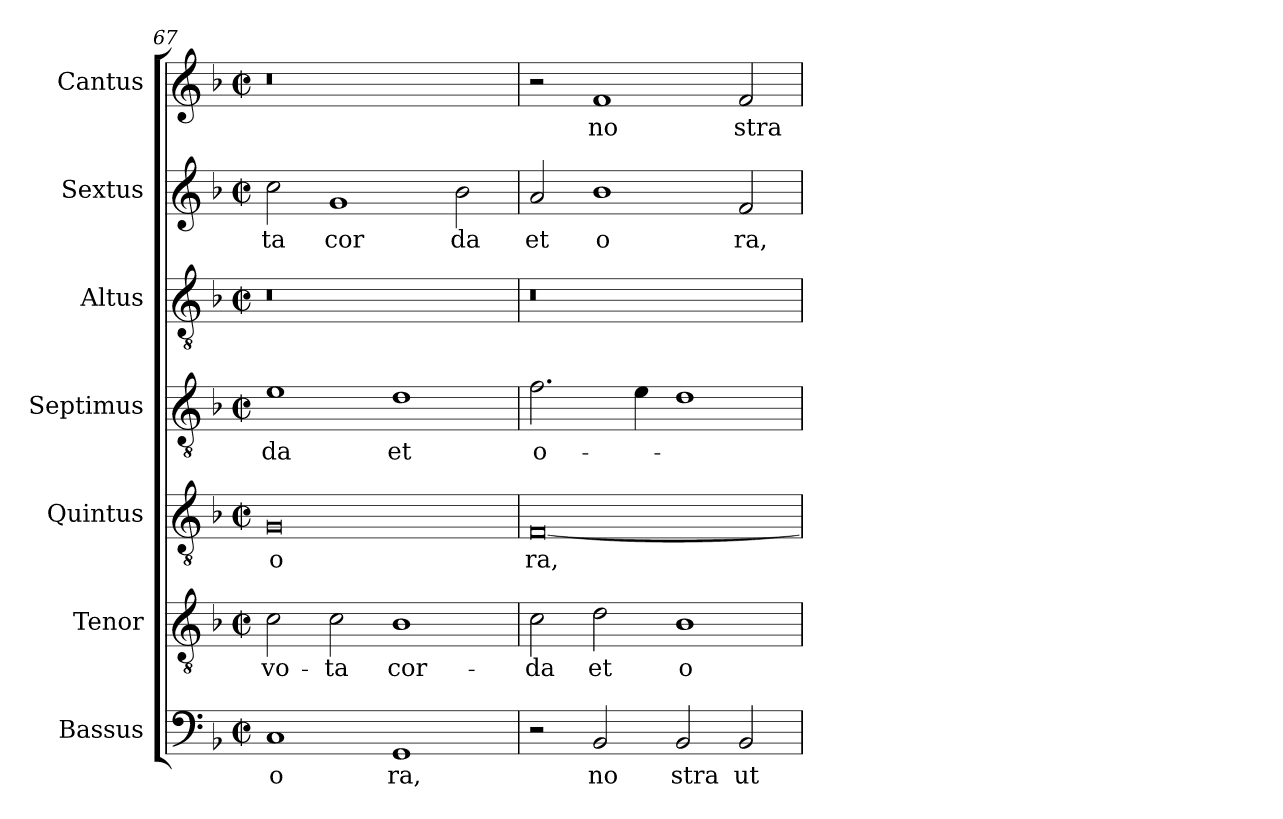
**kern	**text	**kern	**text	**kern	**text	**kern	**text	**kern	**kern	**text	**kern	**text
*part7	*part7	*part6	*part6	*part5	*part5	*part4	*part4	*part3	*part2	*part2	*part1	*part1
*staff7	*staff7	*staff6	*staff6	*staff5	*staff5	*staff4	*staff4	*staff3	*staff2	*staff2	*staff1	*staff1
*I"Bassus	*	*I"Tenor	*	*I"Quintus	*	*I"Septimus	*	*I"Altus	*I"Sextus	*	*I"Cantus	*
*clefF4	*	*clefGv2	*	*clefGv2	*	*clefGv2	*	*clefGv2	*clefG2	*	*clefG2	*
*k[b-]	*	*k[b-]	*	*k[b-]	*	*k[b-]	*	*k[b-]	*k[b-]	*	*k[b-]	*
*F:	*	*F:	*	*F:	*	*F:	*	*F:	*F:	*	*F:	*
*M2/2	*	*M2/2	*	*M2/2	*	*M2/2	*	*M2/2	*M2/2	*	*M2/2	*
*met(c|)	*	*met(c|)	*	*met(c|)	*	*met(c|)	*	*met(c|)	*met(c|)	*	*met(c|)	*
=67	=67	=67	=67	=67	=67	=67	=67	=67	=67	=67	=67	=67
!	!LO:LY:b:cj	!	!LO:LY:b:cj	!	!LO:LY:b:cj	!	!LO:LY:b:cj	!	!	!LO:LY:b:cj	!	!
1C	o	2c\	-vo-	0G	o	1e	-da	0r	2cc\	ta	0r	.
!	!	!	!LO:LY:b:cj	!	!	!	!	!	!	!LO:LY:b:cj	!	!
.	.	2c\	-ta	.	.	.	.	.	1g	cor	.	.
!	!LO:LY:b:cj	!	!LO:LY:b:cj	!	!	!	!LO:LY:b:cj	!	!	!	!	!
1GG	ra,	1B-	cor-	.	.	1d	et	.	.	.	.	.
!	!	!	!	!	!	!	!	!	!	!LO:LY:b:cj	!	!
.	.	.	.	.	.	.	.	.	2b-\	da	.	.
=68	=68	=68	=68	=68	=68	=68	=68	=68	=68	=68	=68	=68
!	!	!	!LO:LY:b:cj	!	!LO:LY:b:cj	!	!LO:LY:b:cj	!	!	!LO:LY:b:cj	!	!
2r	.	2c\	-da	[>0F	ra,	2.f\	o-	0r	2a/	et	2r	.
!	!LO:LY:b:cj	!	!LO:LY:b:cj	!	!	!	!	!	!	!LO:LY:b:cj	!	!LO:LY:b:cj
2BB-/	no	2d\	et	.	.	.	.	.	1b-	o	1f	no
.	.	.	.	.	.	4e\	.	.	.	.	.	.
!	!LO:LY:b:cj	!	!LO:LY:b:cj	!	!	!	!	!	!	!	!	!
2BB-/	stra	1B-	o-	.	.	1d	.	.	.	.	.	.
!	!LO:LY:b:cj	!	!	!	!	!	!	!	!	!LO:LY:b:cj	!	!LO:LY:b:cj
2BB-/	ut	.	.	.	.	.	.	.	2f/	ra,	2f/	stra
=	=	=	=	=	=	=	=	=	=	=	=	=
*-	*-	*-	*-	*-	*-	*-	*-	*-	*-	*-	*-	*-
